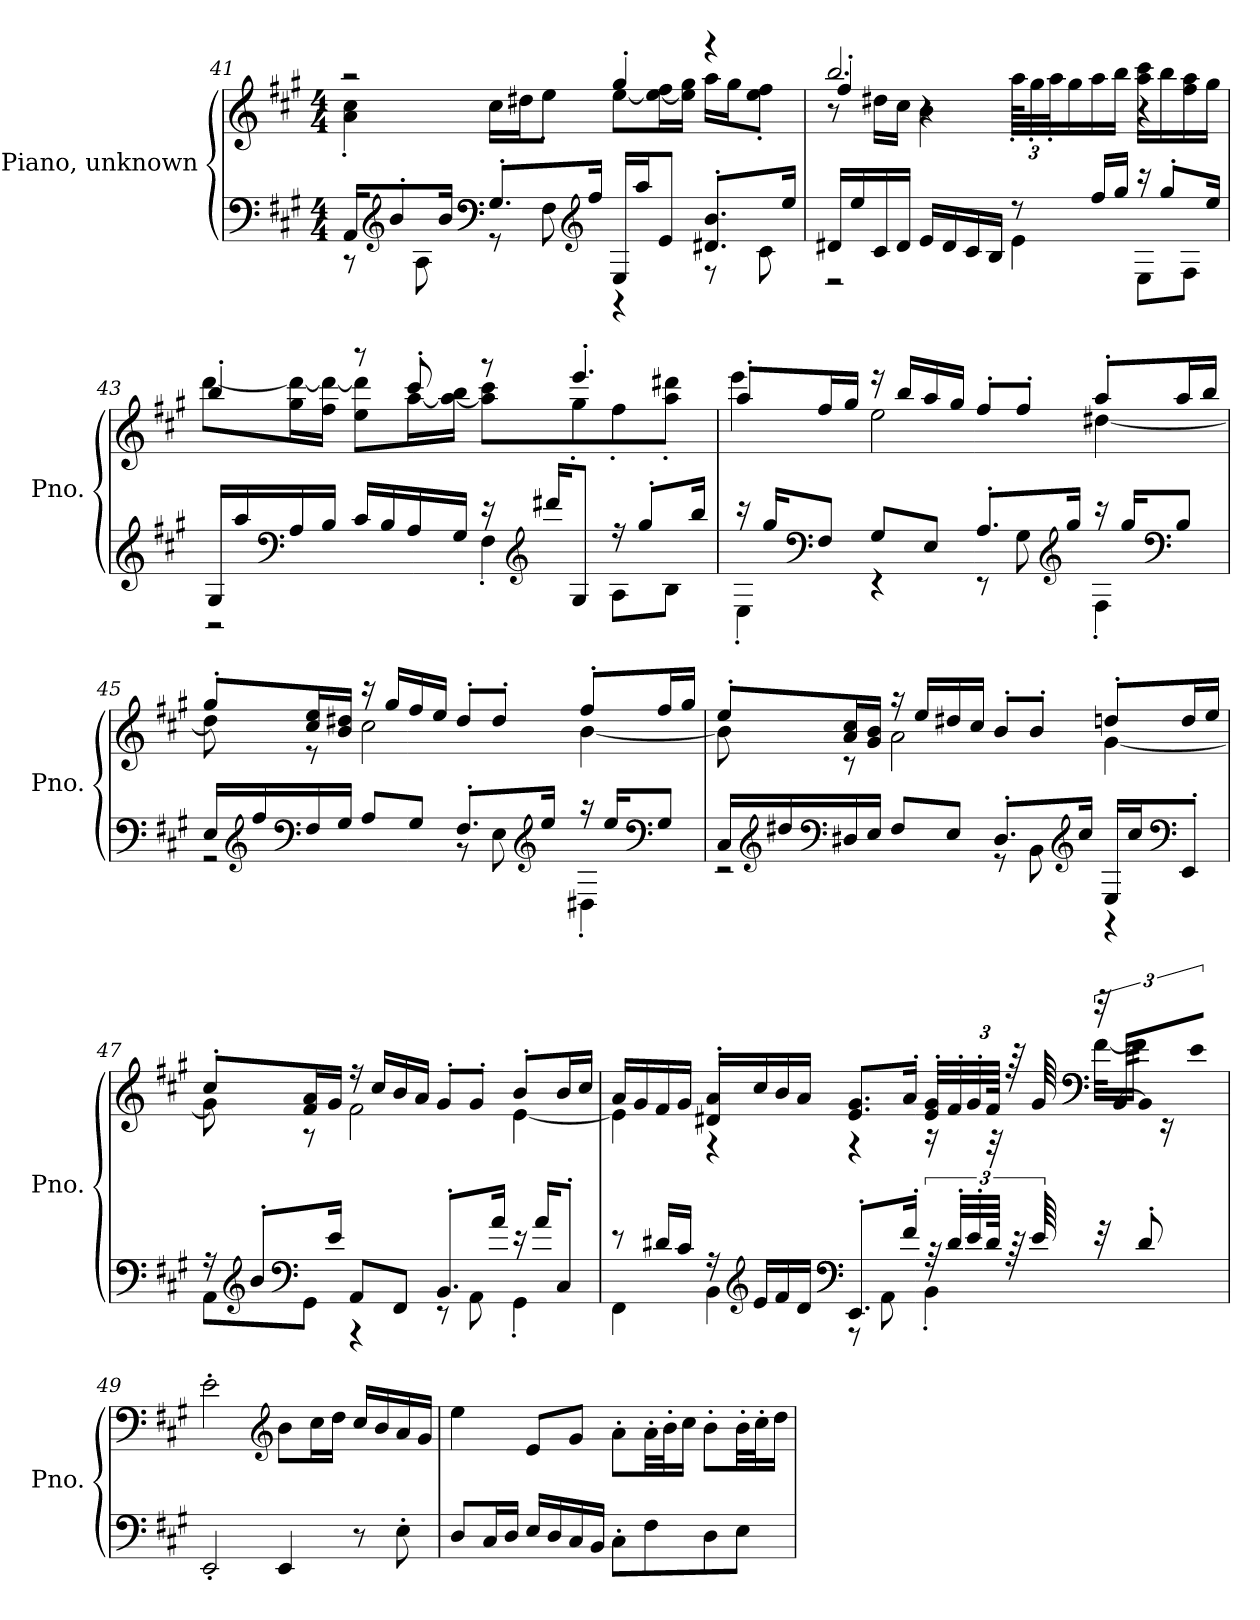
**kern	**kern
*part1	*part1
*staff2	*staff1
*I"Piano, unknown	*
*I'Pno.	*
!!LO:LB:g=z
*clefF4	*clefG2
*k[f#c#g#]	*k[f#c#g#]
*M4/4	*M4/4
=41	=41
*^	*^
16AA/KL	8r	2r	4a\' 4cc#\'
*clefG2	*	*	*
8b'/	.	.	.
.	8A\	.	.
16b/Jk	.	.	.
*clefF4	*	*	*
8.G#'/L	8r	.	16cc#\LL
.	.	.	16dd#X\J
.	8F#\	.	8ee'\J
*clefG2	*	*	*
16ff#/Jk	.	.	.
16E/LL	4r	4gg#'/	[8ee\L
16aa/J	.	.	.
8e/J	.	.	16ee\_ 16ff#\L
.	.	.	16ee\] 16gg#\JJ
8.d#X/' 8.b/'L	8r	4r	16aa\LL
.	.	.	16gg#\J
.	8c#\	.	8ee\' 8ff#\'J
16ee/Jk	.	.	.
=42	=42	=42	=42
*	*	*	*^
16d#X/LL	2r	2.bb/	8r	4ff#'/
16ee/	.	.	.	.
16c#/	.	.	16dd#X\LL	.
16d#/JJ	.	.	16cc#\JJ	.
16e/LL	.	.	4b\	4r
16d#/	.	.	.	.
16c#/	.	.	.	.
16B/JJ	.	.	.	.
*	*	*	*Xbrackettup	*
8r	4e\	.	48aa'\LLL	2r
.	.	.	48gg#'\	.
.	.	.	48aa'\J	.
.	.	.	16gg#\	.
16ff#/LL	.	.	16aa\	.
16gg#/JJ	.	.	16bb\JJ	.
16r	8E\L	4r	16aa\ 16ccc#\LL	.
8gg#'/L	.	.	16bb\	.
.	8F#\J	.	16ff#\ 16aa\	.
16ee/Jk	.	.	16gg#\JJ	.
*	*	*	*v	*v
!!LO:LB:g=z
=43	=43	=43	=43
16G#/LL	2r	4bb'/	[8ddd\L
16aa/	.	.	.
*clefF4	*	*	*
16A/	.	.	16gg#\ 16ddd\_L
16B/JJ	.	.	16ff#\ 16ddd\_JJ
16c#/LL	.	8r	8ee\ 8ddd\]L
16B/	.	.	.
16A/	.	8ccc#'/	[16aa\L
16G#/JJ	.	.	16aa\_ 16bb\JJ
16r	4F#'\	8r	8aa\] 8ccc#\L
*clefG2	*	*	*
16ddd#X/KL	.	.	.
8G#/J	.	4.eee'/	8gg#'\
16r	8A\L	.	8ff#'\
8gg#'/L	.	.	.
.	8B\J	.	8aa\' 8ddd#X\'J
16bb/Jk	.	.	.
=44	=44	=44	=44
16r	4E'\	8aa'/L	4eee\
16gg#/KL	.	.	.
*clefF4	*	*	*
8F#/J	.	16ff#/L	.
.	.	16gg#/JJ	.
8G#/L	4r	16r	2ee\
.	.	16bb/LL	.
8E/J	.	16aa/	.
.	.	16gg#/JJ	.
8.A'/L	8r	8ff#'/L	.
.	8G#\	8ff#'/J	.
*clefG2	*	*	*
16gg#/Jk	.	.	.
16r	4F#'\	8aa'/L	[4dd#X\
16gg#/KL	.	.	.
*clefF4	*	*	*
8B/J	.	16aa/L	.
.	.	16bb/JJ	.
!!LO:PB:g=z	!!
=45	=45	=45	=45
16E/LL	2r	8gg#'/L	8dd#\]
*clefG2	*	*	*
16ff#/	.	.	.
*clefF4	*	*	*
16F#/	.	16cc#/ 16ee/L	8r
16G#/JJ	.	16b/ 16dd#X/JJ	.
8A/L	.	16r	2cc#\
.	.	16gg#/LL	.
8G#/J	.	16ff#/	.
.	.	16ee/JJ	.
8.F#'/L	8r	8dd#'/L	.
.	8E\	8dd#'/J	.
*clefG2	*	*	*
16ee/Jk	.	.	.
16r	4D#X'\	8ff#'/L	[4b\
16ee/KL	.	.	.
*clefF4	*	*	*
8G#/J	.	16ff#/L	.
.	.	16gg#/JJ	.
!!LO:LB:g=z	!!
=46	=46	=46	=46
16C#/LL	2r	8ee'/L	8b\]
*clefG2	*	*	*
16dd#X/	.	.	.
*clefF4	*	*	*
16D#X/	.	16a/ 16cc#/L	8r
16E/JJ	.	16g#/ 16b/JJ	.
8F#/L	.	16r	2a\
.	.	16ee/LL	.
8E/J	.	16dd#X/	.
.	.	16cc#/JJ	.
8.D#'/L	8r	8b'/L	.
.	8BB\	8b'/J	.
*clefG2	*	*	*
16cc#/Jk	.	.	.
16E/LL	4r	8ddn'/L	[4g#\
16cc#/J	.	.	.
*clefF4	*	*	*
8EE'/J	.	16dd/L	.
.	.	16ee/JJ	.
=47	=47	=47	=47
16r	8AA\L	8cc#'/L	8g#\]
*clefG2	*	*	*
8b'/L	.	.	.
*clefF4	*	*	*
.	8GG#\J	16f#/ 16a/L	8r
16e/Jk	.	16g#/JJ	.
8AA/L	4r	16r	2f#\
.	.	16cc#/LL	.
8FF#/J	.	16b/	.
.	.	16a/JJ	.
8.BB'/L	8r	8g#'/L	.
.	8AA\	8g#'/J	.
16a/Jk	.	.	.
16r	4GG#'\	8b'/L	[4e\
16a/KL	.	.	.
8C#'/J	.	16b/L	.
.	.	16cc#/JJ	.
!!LO:LB:g=z	!!
=48	=48	=48	=48
8r	4FF#\	16a/LL	4e\]
.	.	16g#/	.
16d#X/LL	.	16f#/	.
16c#/JJ	.	16g#/JJ	.
16r	4BB\	16d#X/' 16a/'LL	4r
*clefG2	*	*	*
16e/LL	.	16cc#/	.
16f#/	.	16b/	.
16d#/JJ	.	16a/JJ	.
*clefF4	*	*	*
8.EE'/L	8r	8.e/ 8.g#/L	4r
.	8AA\	.	.
16f#'/Jk	.	16a'/Jk	.
48r	4BB'\	48e/' 48g#/'LLL	16r
48d#'/LLL	.	48f#'/	.
48e'/	.	48g#'/	.
*	*	*brackettup	*
96d#/JJJk	.	96f#/JJJk	32r
96r	.	96r	.
96e/	.	96g#/	.
*	*	*clefF4	*
32r	.	48r	[32f#\KLL
.	.	[96BB/KKLL	.
8d#'/	.	16BB/]	16f#\JJ]
.	.	16e/JJ	16r
*v	*v	*	*
*	*v	*v
=49	=49
2EE'/	2e'\
*	*clefG2
4EE/	8b\L
.	16cc#\L
.	16dd\JJ
8r	16cc#/LL
.	16b/
8E'\	16a/
.	16g#/JJ
!!LO:LB:g=z
=50	=50
8D/L	4ee\
16C#/L	.
16D/JJ	.
16E/LL	8e/L
16D/	.
16C#/	8g#/J
16BB/JJ	.
8C#'\L	8a'\L
8F#\	32a'\LL
.	32b'\J
.	16cc#\JJ
8D\	8b'\L
8E\J	32b'\LL
.	32cc#'\J
.	16dd\JJ
=	=
*-	*-
